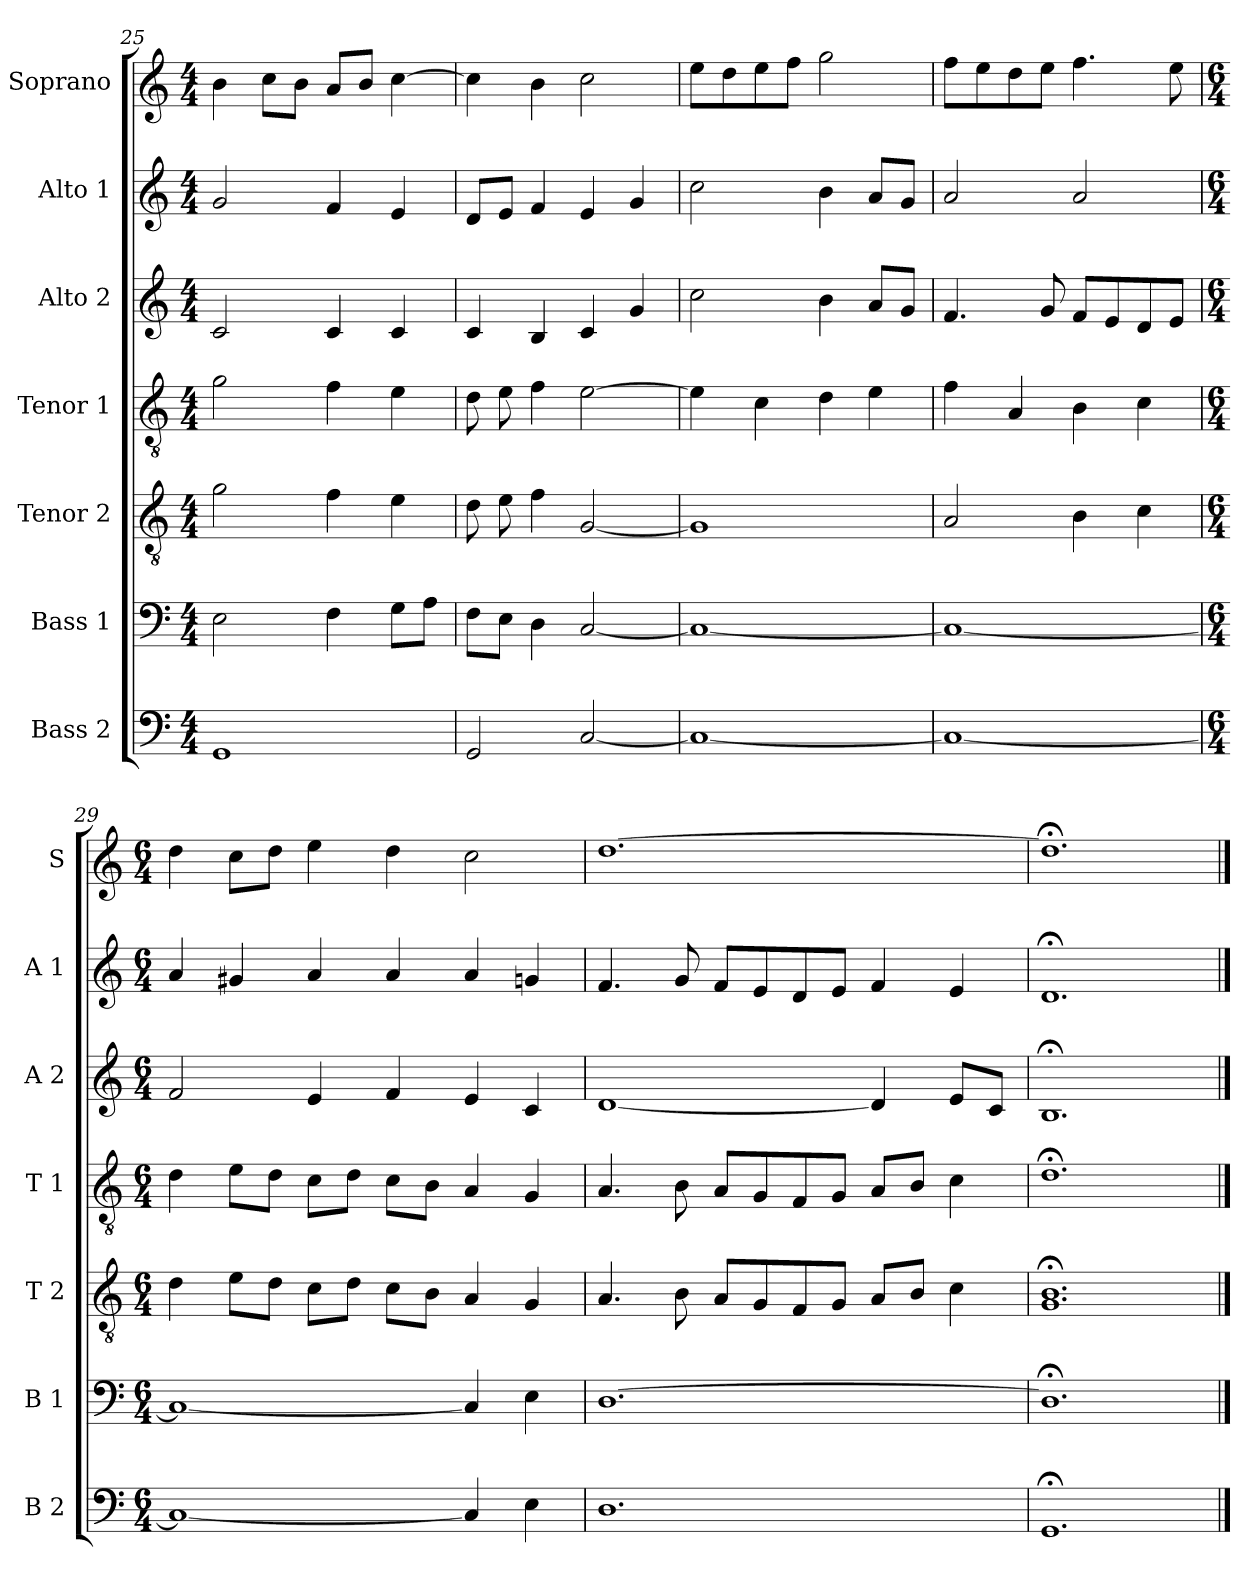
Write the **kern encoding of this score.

**kern	**kern	**kern	**kern	**kern	**kern	**kern
*part7	*part6	*part5	*part4	*part3	*part2	*part1
*staff7	*staff6	*staff5	*staff4	*staff3	*staff2	*staff1
*I"Bass 2	*I"Bass 1	*I"Tenor 2	*I"Tenor 1	*I"Alto 2	*I"Alto 1	*I"Soprano
*I'B 2	*I'B 1	*I'T 2	*I'T 1	*I'A 2	*I'A 1	*I'S
*clefF4	*clefF4	*clefGv2	*clefGv2	*clefG2	*clefG2	*clefG2
*k[]	*k[]	*k[]	*k[]	*k[]	*k[]	*k[]
*M4/4	*M4/4	*M4/4	*M4/4	*M4/4	*M4/4	*M4/4
=25	=25	=25	=25	=25	=25	=25
1GG	2E	2g	2g	2c	2g	4b
.	.	.	.	.	.	8ccL
.	.	.	.	.	.	8bJ
.	4F	4f	4f	4c	4f	8aL
.	.	.	.	.	.	8bJ
.	8GL	4e	4e	4c	4e	[4cc
.	8AJ	.	.	.	.	.
=26	=26	=26	=26	=26	=26	=26
2GG	8FL	8d	8d	4c	8dL	4cc]
.	8EJ	8e	8e	.	8eJ	.
.	4D	4f	4f	4B	4f	4b
[2C	[2C	[2G	[2e	4c	4e	2cc
.	.	.	.	4g	4g	.
=27	=27	=27	=27	=27	=27	=27
1C_	1C_	1G]	4e]	2cc	2cc	8eeL
.	.	.	.	.	.	8dd
.	.	.	4c	.	.	8ee
.	.	.	.	.	.	8ffJ
.	.	.	4d	4b	4b	2gg
.	.	.	4e	8aL	8aL	.
.	.	.	.	8gJ	8gJ	.
=28	=28	=28	=28	=28	=28	=28
1C_	1C_	2A	4f	4.f	2a	8ffL
.	.	.	.	.	.	8ee
.	.	.	4A	.	.	8dd
.	.	.	.	8g	.	8eeJ
.	.	4B	4B	8fL	2a	4.ff
.	.	.	.	8e	.	.
.	.	4c	4c	8d	.	.
.	.	.	.	8eJ	.	8ee
=29	=29	=29	=29	=29	=29	=29
*M6/4	*M6/4	*M6/4	*M6/4	*M6/4	*M6/4	*M6/4
1C_	1C_	4d	4d	2f	4a	4dd
.	.	8eL	8eL	.	4g#X	8ccL
.	.	8dJ	8dJ	.	.	8ddJ
.	.	8cL	8cL	4e	4a	4ee
.	.	8dJ	8dJ	.	.	.
.	.	8cL	8cL	4f	4a	4dd
.	.	8BJ	8BJ	.	.	.
4C]	4C]	4A	4A	4e	4a	2cc
4E	4E	4G	4G	4c	4gn	.
=30	=30	=30	=30	=30	=30	=30
1.D	[1.D	4.A	4.A	[1d	4.f	[1.dd
.	.	8B	8B	.	8g	.
.	.	8AL	8AL	.	8fL	.
.	.	8G	8G	.	8e	.
.	.	8F	8F	.	8d	.
.	.	8GJ	8GJ	.	8eJ	.
.	.	8AL	8AL	4d]	4f	.
.	.	8BJ	8BJ	.	.	.
.	.	4c	4c	8eL	4e	.
.	.	.	.	8cJ	.	.
=31	=31	=31	=31	=31	=31	=31
1.GG;<	1.D;<]	1.G;< 1.B;<	1.d;<	1.B;<	1.d;<	1.dd;<]
==	==	==	==	==	==	==
*-	*-	*-	*-	*-	*-	*-
